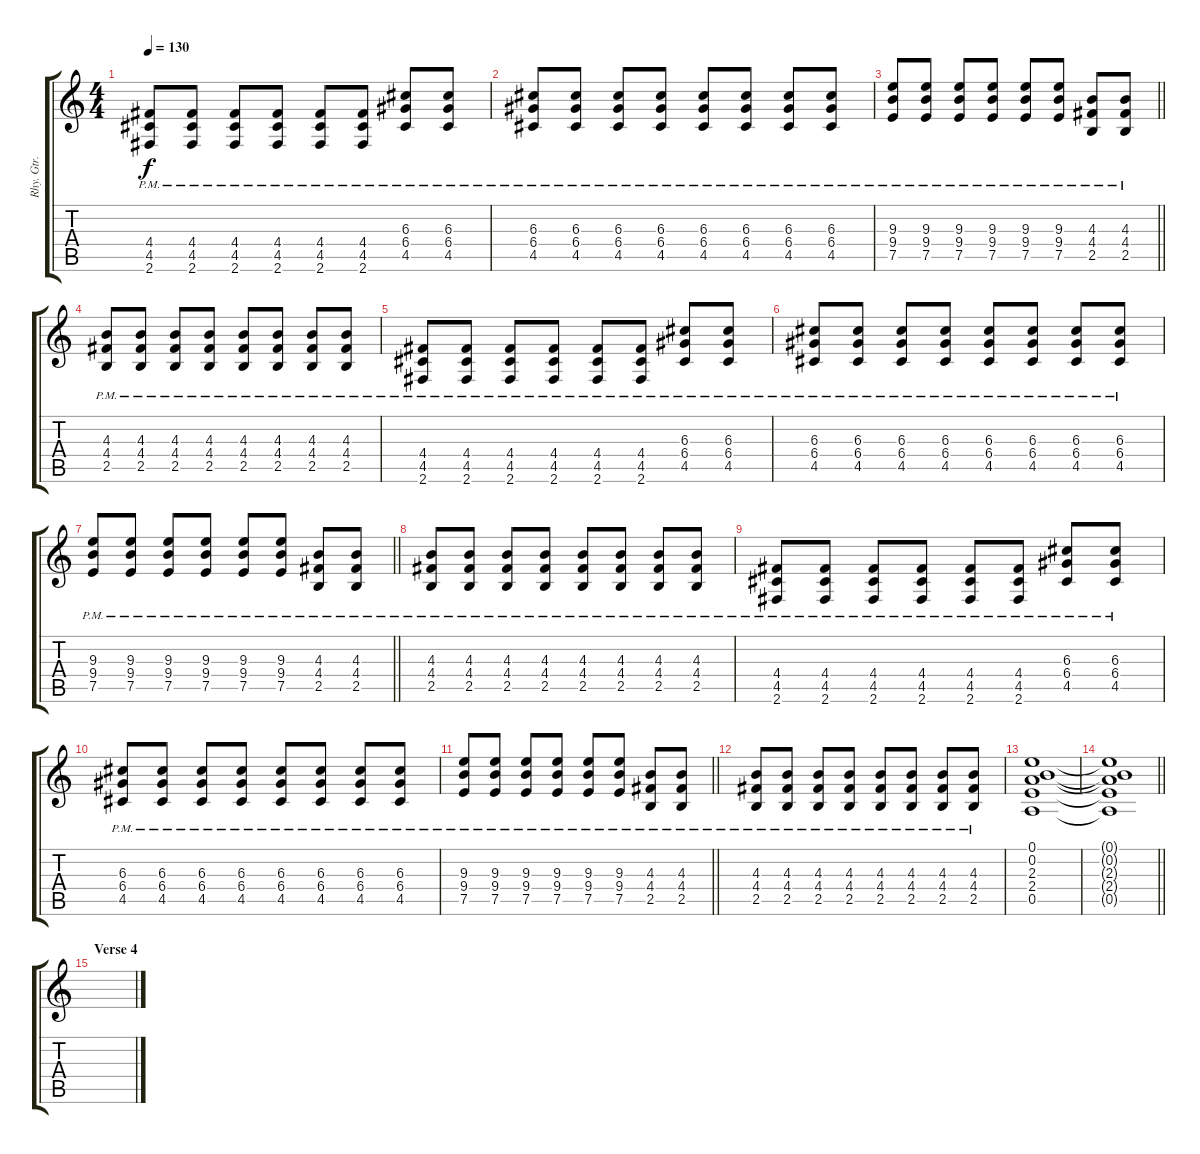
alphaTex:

\track ("Rhy. Gtr. 4" "Rhy. Gtr. ") {instrument acousticguitarnylon}
\staff {score tabs}
\tuning (E4 B3 G3 D3 A2 E2) {hide}
\ts (4 4)
\tempo 130
\clef g2
\ks c
(4.4{pm} 4.5{pm} 2.6{pm}).8{dy f} (4.4{pm} 4.5{pm} 2.6{pm}).8 (4.4{pm} 4.5{pm} 2.6{pm}).8 (4.4{pm} 4.5{pm} 2.6{pm}).8 (4.4{pm} 4.5{pm} 2.6{pm}).8 (4.4{pm} 4.5{pm} 2.6{pm}).8 (6.3{pm} 6.4{pm} 4.5{pm}).8 (6.3{pm} 6.4{pm} 4.5{pm}).8 |
(6.3{pm} 6.4{pm} 4.5{pm}).8 (6.3{pm} 6.4{pm} 4.5{pm}).8 (6.3{pm} 6.4{pm} 4.5{pm}).8 (6.3{pm} 6.4{pm} 4.5{pm}).8 (6.3{pm} 6.4{pm} 4.5{pm}).8 (6.3{pm} 6.4{pm} 4.5{pm}).8 (6.3{pm} 6.4{pm} 4.5{pm}).8 (6.3{pm} 6.4{pm} 4.5{pm}).8 |
\barLineRight lightlight
(9.3{pm} 9.4{pm} 7.5{pm}).8 (9.3{pm} 9.4{pm} 7.5{pm}).8 (9.3{pm} 9.4{pm} 7.5{pm}).8 (9.3{pm} 9.4{pm} 7.5{pm}).8 (9.3{pm} 9.4{pm} 7.5{pm}).8 (9.3{pm} 9.4{pm} 7.5{pm}).8 (4.3{pm} 4.4{pm} 2.5{pm}).8 (4.3{pm} 4.4{pm} 2.5{pm}).8 |
(4.3{pm} 4.4{pm} 2.5{pm}).8 (4.3{pm} 4.4{pm} 2.5{pm}).8 (4.3{pm} 4.4{pm} 2.5{pm}).8 (4.3{pm} 4.4{pm} 2.5{pm}).8 (4.3{pm} 4.4{pm} 2.5{pm}).8 (4.3{pm} 4.4{pm} 2.5{pm}).8 (4.3{pm} 4.4{pm} 2.5{pm}).8 (4.3{pm} 4.4{pm} 2.5{pm}).8 |
(4.4{pm} 4.5{pm} 2.6{pm}).8 (4.4{pm} 4.5{pm} 2.6{pm}).8 (4.4{pm} 4.5{pm} 2.6{pm}).8 (4.4{pm} 4.5{pm} 2.6{pm}).8 (4.4{pm} 4.5{pm} 2.6{pm}).8 (4.4{pm} 4.5{pm} 2.6{pm}).8 (6.3{pm} 6.4{pm} 4.5{pm}).8 (6.3{pm} 6.4{pm} 4.5{pm}).8 |
(6.3{pm} 6.4{pm} 4.5{pm}).8 (6.3{pm} 6.4{pm} 4.5{pm}).8 (6.3{pm} 6.4{pm} 4.5{pm}).8 (6.3{pm} 6.4{pm} 4.5{pm}).8 (6.3{pm} 6.4{pm} 4.5{pm}).8 (6.3{pm} 6.4{pm} 4.5{pm}).8 (6.3{pm} 6.4{pm} 4.5{pm}).8 (6.3{pm} 6.4{pm} 4.5{pm}).8 |
\barLineRight lightlight
(9.3{pm} 9.4{pm} 7.5{pm}).8 (9.3{pm} 9.4{pm} 7.5{pm}).8 (9.3{pm} 9.4{pm} 7.5{pm}).8 (9.3{pm} 9.4{pm} 7.5{pm}).8 (9.3{pm} 9.4{pm} 7.5{pm}).8 (9.3{pm} 9.4{pm} 7.5{pm}).8 (4.3{pm} 4.4{pm} 2.5{pm}).8 (4.3{pm} 4.4{pm} 2.5{pm}).8 |
(4.3{pm} 4.4{pm} 2.5{pm}).8 (4.3{pm} 4.4{pm} 2.5{pm}).8 (4.3{pm} 4.4{pm} 2.5{pm}).8 (4.3{pm} 4.4{pm} 2.5{pm}).8 (4.3{pm} 4.4{pm} 2.5{pm}).8 (4.3{pm} 4.4{pm} 2.5{pm}).8 (4.3{pm} 4.4{pm} 2.5{pm}).8 (4.3{pm} 4.4{pm} 2.5{pm}).8 |
(4.4{pm} 4.5{pm} 2.6{pm}).8 (4.4{pm} 4.5{pm} 2.6{pm}).8 (4.4{pm} 4.5{pm} 2.6{pm}).8 (4.4{pm} 4.5{pm} 2.6{pm}).8 (4.4{pm} 4.5{pm} 2.6{pm}).8 (4.4{pm} 4.5{pm} 2.6{pm}).8 (6.3{pm} 6.4{pm} 4.5{pm}).8 (6.3{pm} 6.4{pm} 4.5{pm}).8 |
(6.3{pm} 6.4{pm} 4.5{pm}).8 (6.3{pm} 6.4{pm} 4.5{pm}).8 (6.3{pm} 6.4{pm} 4.5{pm}).8 (6.3{pm} 6.4{pm} 4.5{pm}).8 (6.3{pm} 6.4{pm} 4.5{pm}).8 (6.3{pm} 6.4{pm} 4.5{pm}).8 (6.3{pm} 6.4{pm} 4.5{pm}).8 (6.3{pm} 6.4{pm} 4.5{pm}).8 |
\barLineRight lightlight
(9.3{pm} 9.4{pm} 7.5{pm}).8 (9.3{pm} 9.4{pm} 7.5{pm}).8 (9.3{pm} 9.4{pm} 7.5{pm}).8 (9.3{pm} 9.4{pm} 7.5{pm}).8 (9.3{pm} 9.4{pm} 7.5{pm}).8 (9.3{pm} 9.4{pm} 7.5{pm}).8 (4.3{pm} 4.4{pm} 2.5{pm}).8 (4.3{pm} 4.4{pm} 2.5{pm}).8 |
(4.3{pm} 4.4{pm} 2.5{pm}).8 (4.3{pm} 4.4{pm} 2.5{pm}).8 (4.3{pm} 4.4{pm} 2.5{pm}).8 (4.3{pm} 4.4{pm} 2.5{pm}).8 (4.3{pm} 4.4{pm} 2.5{pm}).8 (4.3{pm} 4.4{pm} 2.5{pm}).8 (4.3{pm} 4.4{pm} 2.5{pm}).8 (4.3{pm} 4.4{pm} 2.5{pm}).8 |
(0.1 0.2 2.3 2.4 0.5).1 |
\barLineRight lightlight
(0.1{t} 0.2{t} 2.3{t} 2.4{t} 0.5{t}).1 |
\section ("" "Verse 4")
